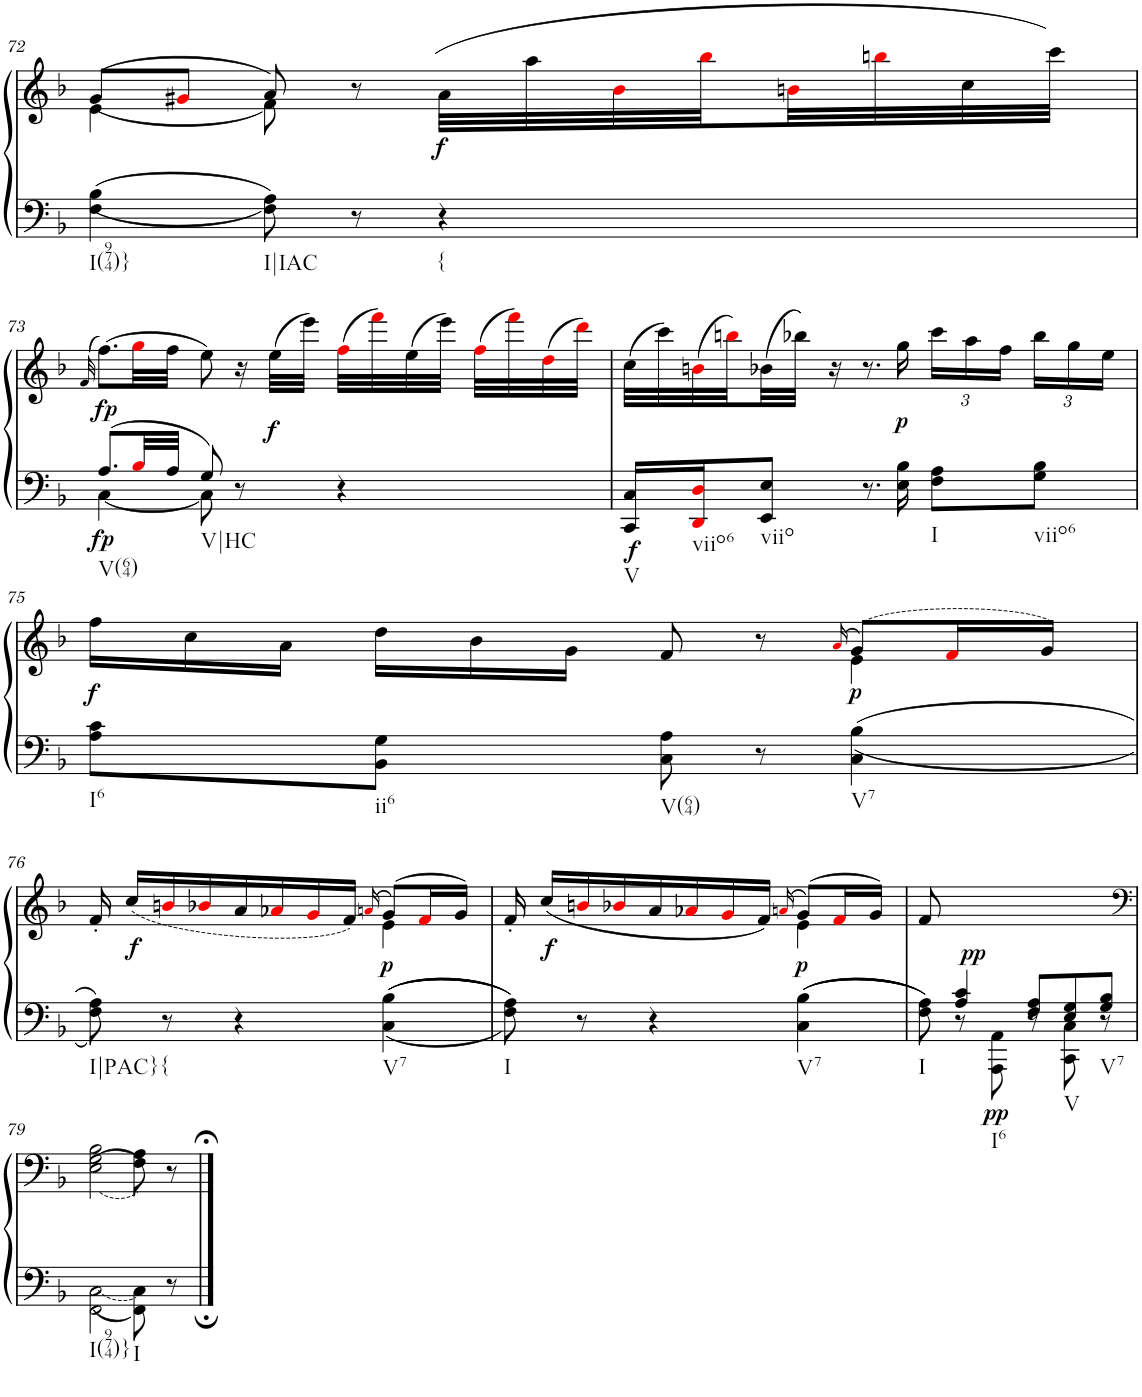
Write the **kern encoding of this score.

**kern	**kern	**dynam
*part1	*part1	*part1
*staff2	*staff1	*staff1/2
*I"Klavier linke Hand	*	*
!!LO:PB:g=z
*clefF4	*clefG2	*
*k[b-]	*k[b-]	*
*M3/4	*M3/4	*
=72	=72	=72
*	*^	*
!LO:TX:b:t=I(974)}	!	!	!
4F\ 4B-\	(8g/L	(4e\	.
.	8g#Xi/J	.	.
!LO:TX:b:t=I|IAC	!	!	!
8F\ 8A\	8a/)	8f\)	.
8r	8r	4.ryy	.
!LO:TX:b:t={	!	!	!
!	!	!	!LO:DY:a=2
4r	(>32a\LLL	.	f
.	32aa\	.	.
.	32b-i\	.	.
.	32bb-i\	.	.
.	32bni\	.	.
.	32bbni\	.	.
.	32cc\	.	.
.	32ccc\JJJ)	.	.
*	*v	*v	*
!!LO:LB:g=z
=73	=73	=73
.	(>32qf/	.
*^	*	*
!LO:TX:b:t=V(64)	!	!	!
!	!	!	!LO:DY:b=2
!	!	!	!LO:DY:n=1:b
8.A/L	[4C\	(8.ff\L)	fp fp
32B-i/LL	.	32ggi\LL	.
32A/JJJ	.	32ff\JJJ	.
!LO:TX:b:t=V|HC	!	!	!
8G/	8C\]	8ee\)	.
8r	4.ryy	16r	.
!	!	!	!LO:DY:n=2:b
.	.	(32ee\LLL	f
.	.	32eee\JJJ)	.
4r	.	(32ffi\LLL	.
.	.	32fffi\)	.
.	.	(32ee\	.
.	.	32eee\JJJ)	.
.	.	(32ffi\LLL	.
.	.	32fffi\)	.
.	.	(32ddi\	.
.	.	32dddi\JJJ)	.
*v	*v	*	*
=74	=74	=74
!LO:TX:b:t=V	!	!
!	!	!LO:DY:b=2
16CC/ 16C/LL	(32cc\LLL	f
.	32ccc\)	.
!LO:TX:b:t=viio6	!	!
16DDi/ 16Di/J	(32bni\	.
.	32bbni\)	.
!LO:TX:b:t=viio	!	!
8EE/ 8E/J	(32b-X\	.
.	32bb-X\JJJ)	.
.	16r	.
8.r	8.r	.
!	!	!LO:DY:b
16E\ 16B-\	16gg\	p
*	*Xbrackettup	*
!LO:TX:b:t=I	!	!
8F\ 8A\L	24ccc\LL	.
.	24aa\	.
.	24ff\JJ	.
!LO:TX:b:t=viio6	!	!
8G\ 8B-\J	24bb-\LL	.
.	24gg\	.
.	24ee\JJ	.
!!LO:LB:g=z
=75	=75	=75
*	*^	*
!LO:TX:b:t=I6	!	!	!
!	!	!	!LO:DY:b
8A\ 8c\L	24ff\LL	2ryy	f
.	24cc\	.	.
.	24a\JJ	.	.
!LO:TX:b:t=ii6	!	!	!
8BB-\ 8G\J	24dd\LL	.	.
.	24b-\	.	.
.	24g\JJ	.	.
!LO:TX:b:t=V(64)	!	!	!
8C\ 8A\	8f/	.	.
8r	8r	.	.
.	(>16qai/	.	.
!LO:TX:b:t=V7	!	!	!
!	!	!	!LO:DY:b
4C\ 4B-\	(8g/L)	4e\	p
.	16fi/L	.	.
.	16g/JJ)	.	.
!!LO:LB:g=z	!!
=76	=76	=76	=76
!LO:TX:b:t=I|PAC}{	!	!	!
8F\ 8A\	16ryy	16f'</	.
!	!	!	!LO:DY:b
.	(<16cc/LL	4..ryy	f
8r	16bni/	.	.
.	16b-Xi/	.	.
4r	16a/	.	.
.	16a-Xi/	.	.
.	16gi/	.	.
.	16f/JJ)	.	.
.	(>16qani/	.	.
!LO:TX:b:t=V7	!	!	!
!	!	!	!LO:DY:b
4C\ 4B-\	(8g/L)	4e\	p
.	16fi/L	.	.
.	16g/JJ)	.	.
=77	=77	=77	=77
!LO:TX:b:t=I	!	!	!
8F\ 8A\	16ryy	16f'</	.
!	!	!	!LO:DY:b
.	(<16cc/LL	4..ryy	f
8r	16bni/	.	.
.	16b-Xi/	.	.
4r	16a/	.	.
.	16a-Xi/	.	.
.	16gi/	.	.
.	16f/JJ)	.	.
.	(>16qani/	.	.
!LO:TX:b:t=V7	!	!	!
!	!	!	!LO:DY:b
4C\ 4B-\	(8g/L)	4e\	p
.	16fi/L	.	.
.	16g/JJ)	.	.
=78	=78	=78	=78
*^	*	*	*
!LO:TX:b:t=I	!	!	!	!
8ryy	8F\ 8A\	8ryy	8f/	.
!	!	!	!	!LO:DY:b
4A/ 4c/	8r	2ryy	2ryy	pp
!	!LO:TX:b:t=I6	!	!	!
!	!	!	!	!LO:DY:b=2
.	8AAA\ 8AA\	.	.	pp
8F/ 8A/L	8r	.	.	.
!LO:TX:b:t=V	!	!	!	!
8E/ 8G/	8CC\ 8C\	.	.	.
!LO:TX:b:t=V7	!	!	!	!
8G/ 8B-/J	8r	8ryy	8ryy	.
*v	*v	*	*	*
*	*v	*v	*
!!LO:LB:g=z
=79	=79	=79
*	*clefF4	*
*^	*^	*
!LO:TX:b:t=I(974)}	!	!	!	!
*v	*v	*	*	*
*	*v	*v	*
2FF\ 2C\	(<(>2E\ 2G\ 2B-\	.
!LO:TX:b:t=I	!	!
8FF\ 8C\	8F\ 8A\))	.
8r	8r	.
==	==	==
*-	*-	*-
